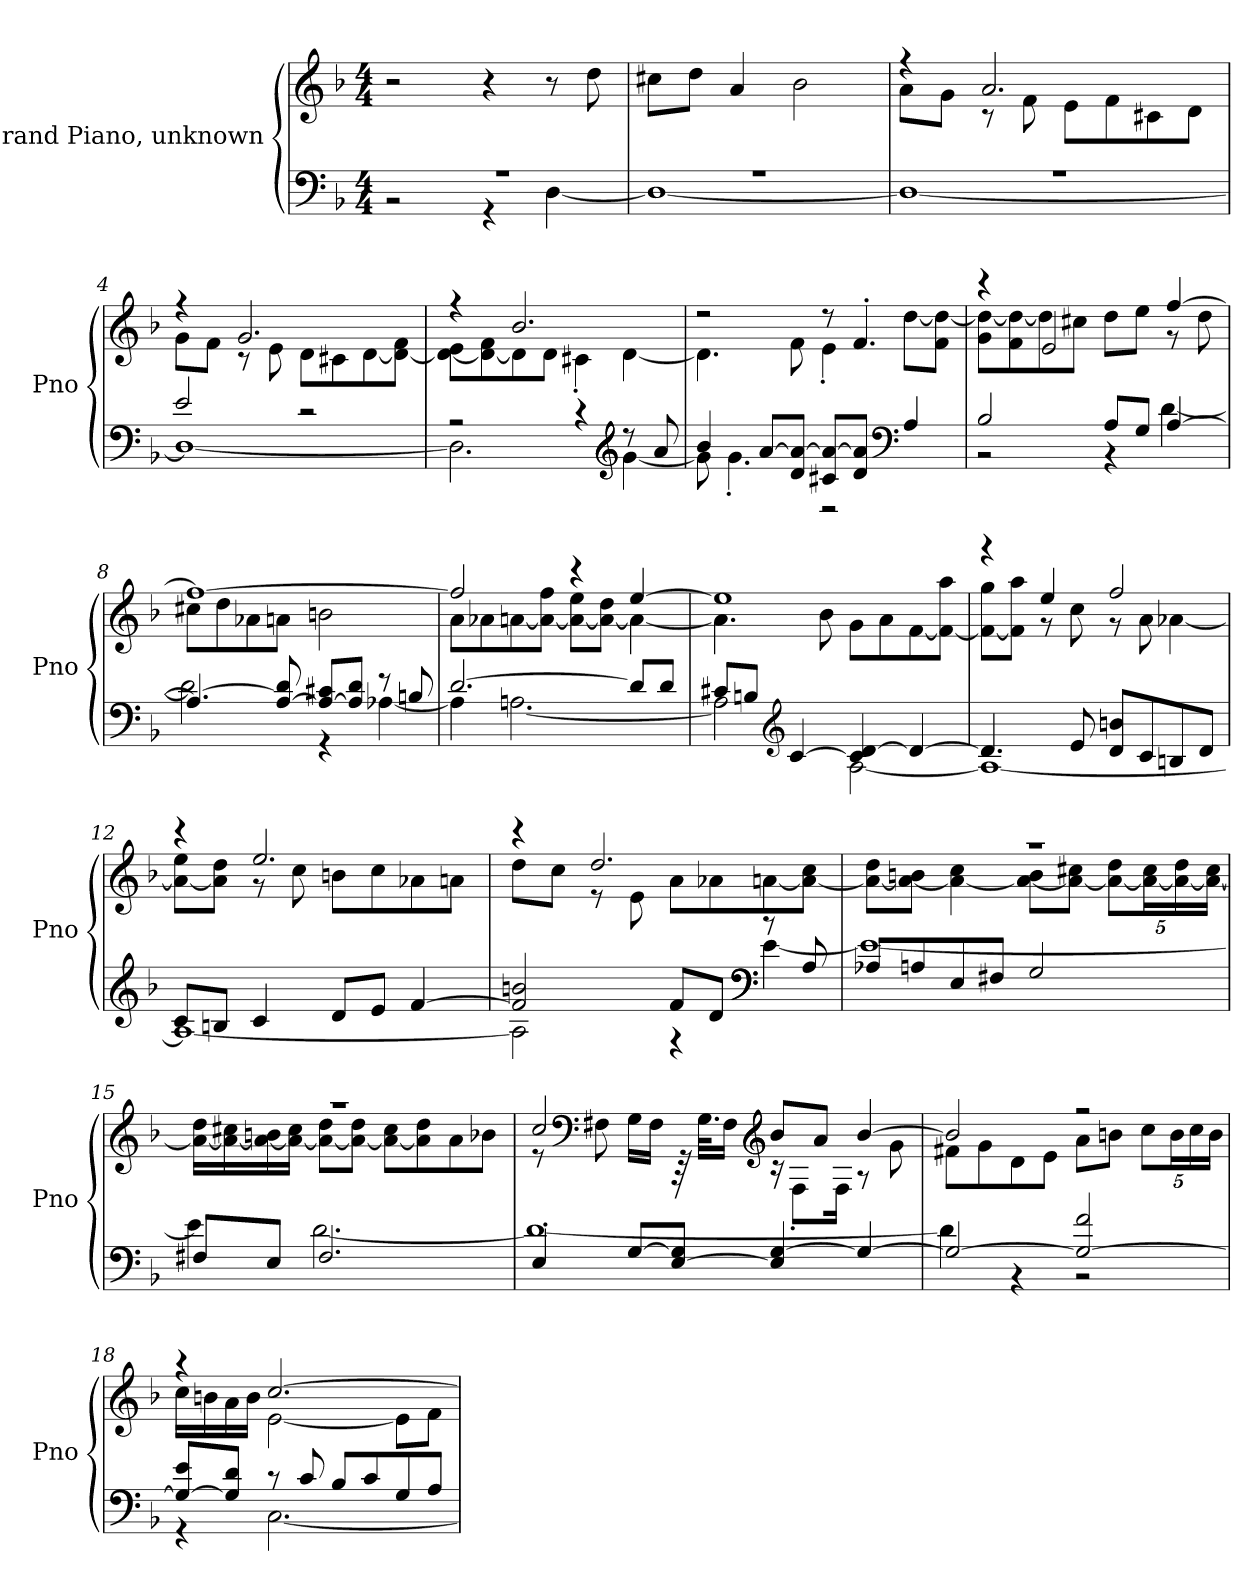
**kern	**kern
*part1	*part1
*staff2	*staff1
*I"Grand Piano, unknown	*
*I'Pno	*
*clefF4	*clefG2
*k[b-]	*k[b-]
*M4/4	*M4/4
*MM110	*MM110
=1	=1
*^	*
1r	2r	2r
.	4r	4r
.	[4D\	8r
.	.	8dd\
=2	=2	=2
1r	1D_	8cc#X\L
.	.	8dd\J
.	.	4a/
.	.	2b-\
=3	=3	=3
*	*	*^
1r	1D_	4r	8a\L
.	.	.	8g\J
.	.	2.a/	8r
.	.	.	8f\
.	.	.	8e\L
.	.	.	8f\
.	.	.	8c#X\
.	.	.	8d\J
=4	=4	=4	=4
2e/	1D_	4r	8g\L
.	.	.	8f\J
.	.	2.g/	8r
.	.	.	8e\
2r	.	.	8d\L
.	.	.	8c#X\
.	.	.	[8d\
.	.	.	8d\_ 8f\J
=5	=5	=5	=5
2r	2.D\]	4r	8d\_ 8e\L
.	.	.	8d\_ 8f\
.	.	2.b-/	8d\]
.	.	.	8d\J
4r	.	.	4c#X'\
*clefG2	*	*	*
8r	[4g\	.	[4d\
8a/	.	.	.
!!LO:LB:g=z	!!
=6	=6	=6	=6
4b-/	8g\]	2r	4.d\]
.	4.g'\	.	.
[8a/L	.	.	.
8d/ 8a/_J	.	.	8f\
8c#X/ 8a/_L	2r	8r	4e'\
8d/ 8a/]J	.	4.f'/	.
*clefF4	*	*	*
4A/	.	.	[8dd\L
.	.	.	8f\ 8dd\_J
=7	=7	=7	=7
2B-/	2r	4r	8g\ 8dd\_L
.	.	.	8f\ 8dd\_
.	.	2e/	8dd\]
.	.	.	8cc#X\J
8A/L	4r	.	8dd\L
8G/J	.	.	8ee\J
[4A/	[4d\	[4ff/	8r
.	.	.	8dd\
=8	=8	=8	=8
4.A/_	2d\]	1ff_	8cc#X\L
.	.	.	8dd\
.	.	.	8a-X\
8A/_ 8d/	.	.	8an\J
8A/_ 8c#X/L	4r	.	2bn\
8A/] 8d/J	.	.	.
8r	[4A-X\	.	.
8Bn/	.	.	.
!!LO:LB:g=z	!!
=9	=9	=9	=9
[2.d/	4A-\]	2ff/]	8a\L
.	.	.	8a-X\
.	[2.An\	.	[8an\
.	.	.	8a\_ 8ff\J
.	.	4r	8a\_ 8ee\L
.	.	.	8a\_ 8dd\J
8d/L]	.	[4ee/	4a\_
8d/J	.	.	.
=10	=10	=10	=10
8c#X/L	2A\]	1ee]	4.a\]
8Bn/J	.	.	.
*clefG2	*	*	*
[4c#/	.	.	.
.	.	.	8b-\
4c#/] [4d/	[2A\	.	8g\L
.	.	.	8a\
4d/_	.	.	[8f\
.	.	.	8f\_ 8aa\J
=11	=11	=11	=11
4.d/]	1A_	4r	8f\_ 8gg\L
.	.	.	8f\] 8aa\J
.	.	4ee/	8r
8e/	.	.	8cc\
8d/ 8bn/L	.	2ff/	8r
8c/	.	.	8a\
8Bn/	.	.	[4a-X\
8d/J	.	.	.
!!LO:LB:g=z	!!
=12	=12	=12	=12
8c/L	1A_	4r	8a-\_ 8ee\L
8Bn/J	.	.	8a-\] 8dd\J
4c/	.	2.ee/	8r
.	.	.	8cc\
8d/L	.	.	8bn\L
8e/J	.	.	8cc\
[4f/	.	.	8a-X\
.	.	.	8an\J
=13	=13	=13	=13
2f/] 2bn/	2A\]	4r	8dd\L
.	.	.	8cc\J
.	.	2.dd/	8r
.	.	.	8e\
8f/L	4r	.	8a\L
8d/J	.	.	8a-X\
*clefF4	*	*	*
8r	[4e\	.	[8an\
8A/	.	.	8a\_ 8cc\J
=14	=14	=14	=14
8A-X/L	1e_	1r	8a\_ 8dd\L
8An/	.	.	8a\_ 8bn\J
8E/	.	.	4a\_ 4cc\
8F#X/J	.	.	.
2G/	.	.	8a\_ 8b\L
.	.	.	8a\_ 8cc#X\J
*	*	*	*Xbrackettup
.	.	.	10a\_ 10dd\L
.	.	.	20a\_ 20cc#\L
.	.	.	20a\_ 20dd\
.	.	.	20a\_ 20cc#\JJ
!!LO:LB:g=z	!!
=15	=15	=15	=15
8F#X/L	4e\]	1r	16a\_ 16dd\LL
.	.	.	16a\_ 16cc#X\
8E/J	.	.	16a\_ 16bn\
.	.	.	16a\_ 16cc#\JJ
2.F#/	[2.d\	.	8a\_ 8dd\L
.	.	.	8a\_ 8dd\J
.	.	.	8a\_ 8cc#\L
.	.	.	8a\] 8dd\
.	.	.	8a\
.	.	.	8b-X\J
=16	=16	=16	=16
4E'/	1d_	2cc/	8r
*	*	*clefF4	*
.	.	.	8F#X\
[8G/L	.	.	16G\LL
.	.	.	16F#\JJ
[8E/ 8G/]J	.	.	64r
.	.	.	32.G\KLL
.	.	.	16F#\JJ
*	*	*clefG2	*
4E/] [4G/	.	8b-/L	16r
.	.	.	8F#'\L
.	.	8a/J	.
.	.	.	16F#\Jk
4G/_	.	[4b-/	8r
.	.	.	8g\
=17	=17	=17	=17
2G/_	4d\]	2b-/]	8f#X\L
.	.	.	8g\
.	4r	.	8d\
.	.	.	8e\J
2G/_ 2f/	2r	2r	8a\L
.	.	.	8bn\J
.	.	.	10cc\L
.	.	.	20b\L
.	.	.	20cc\
.	.	.	20b\JJ
!!LO:LB:g=z	!!
=18	=18	=18	=18
8G/_ 8e/L	4r	4r	16cc\LL
.	.	.	16bn\
8G/] 8d/J	.	.	16a\
.	.	.	16b\JJ
8r	[2.C\	[2.cc/	[2e\
8c/	.	.	.
8B-/L	.	.	.
8c/	.	.	.
8G/	.	.	8e\L]
8A/J	.	.	8f\J
*v	*v	*	*
*	*v	*v
=	=
*-	*-
